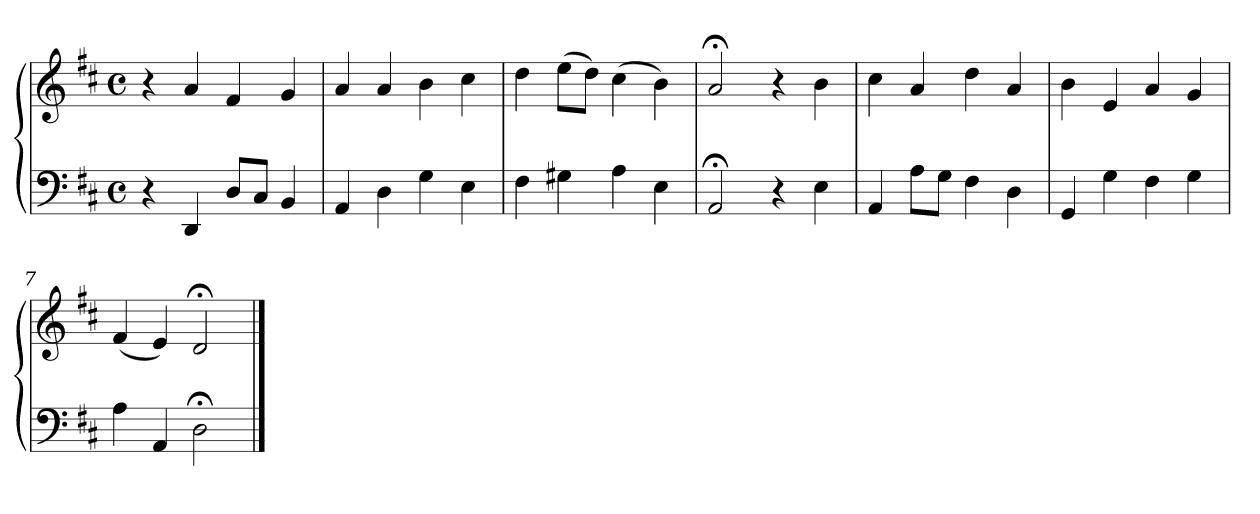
**kern	**kern
*part1	*part1
*staff2	*staff1
*clefF4	*clefG2
*k[f#c#]	*k[f#c#]
*M4/4	*M4/4
*met(c)	*met(c)
=1	=1
4r	4r
4DD	4a
8DL	4f#
8C#J	.
4BB	4g
=2	=2
4AA	4a
4D	4a
4G	4b
4E	4cc#
=3	=3
4F#	4dd
4G#X	(8eeL
.	8ddJ)
4A	(4cc#
4E	4b)
=4	=4
2AA;<	2a;<
4r	4r
4E	4b
=5	=5
4AA	4cc#
8AL	4a
8GJ	.
4F#	4dd
4D	4a
=6	=6
4GG	4b
4G	4e
4F#	4a
4G	4g
=7	=7
4A	(4f#
4AA	4e)
2D;<	2d;<
==	==
*-	*-
